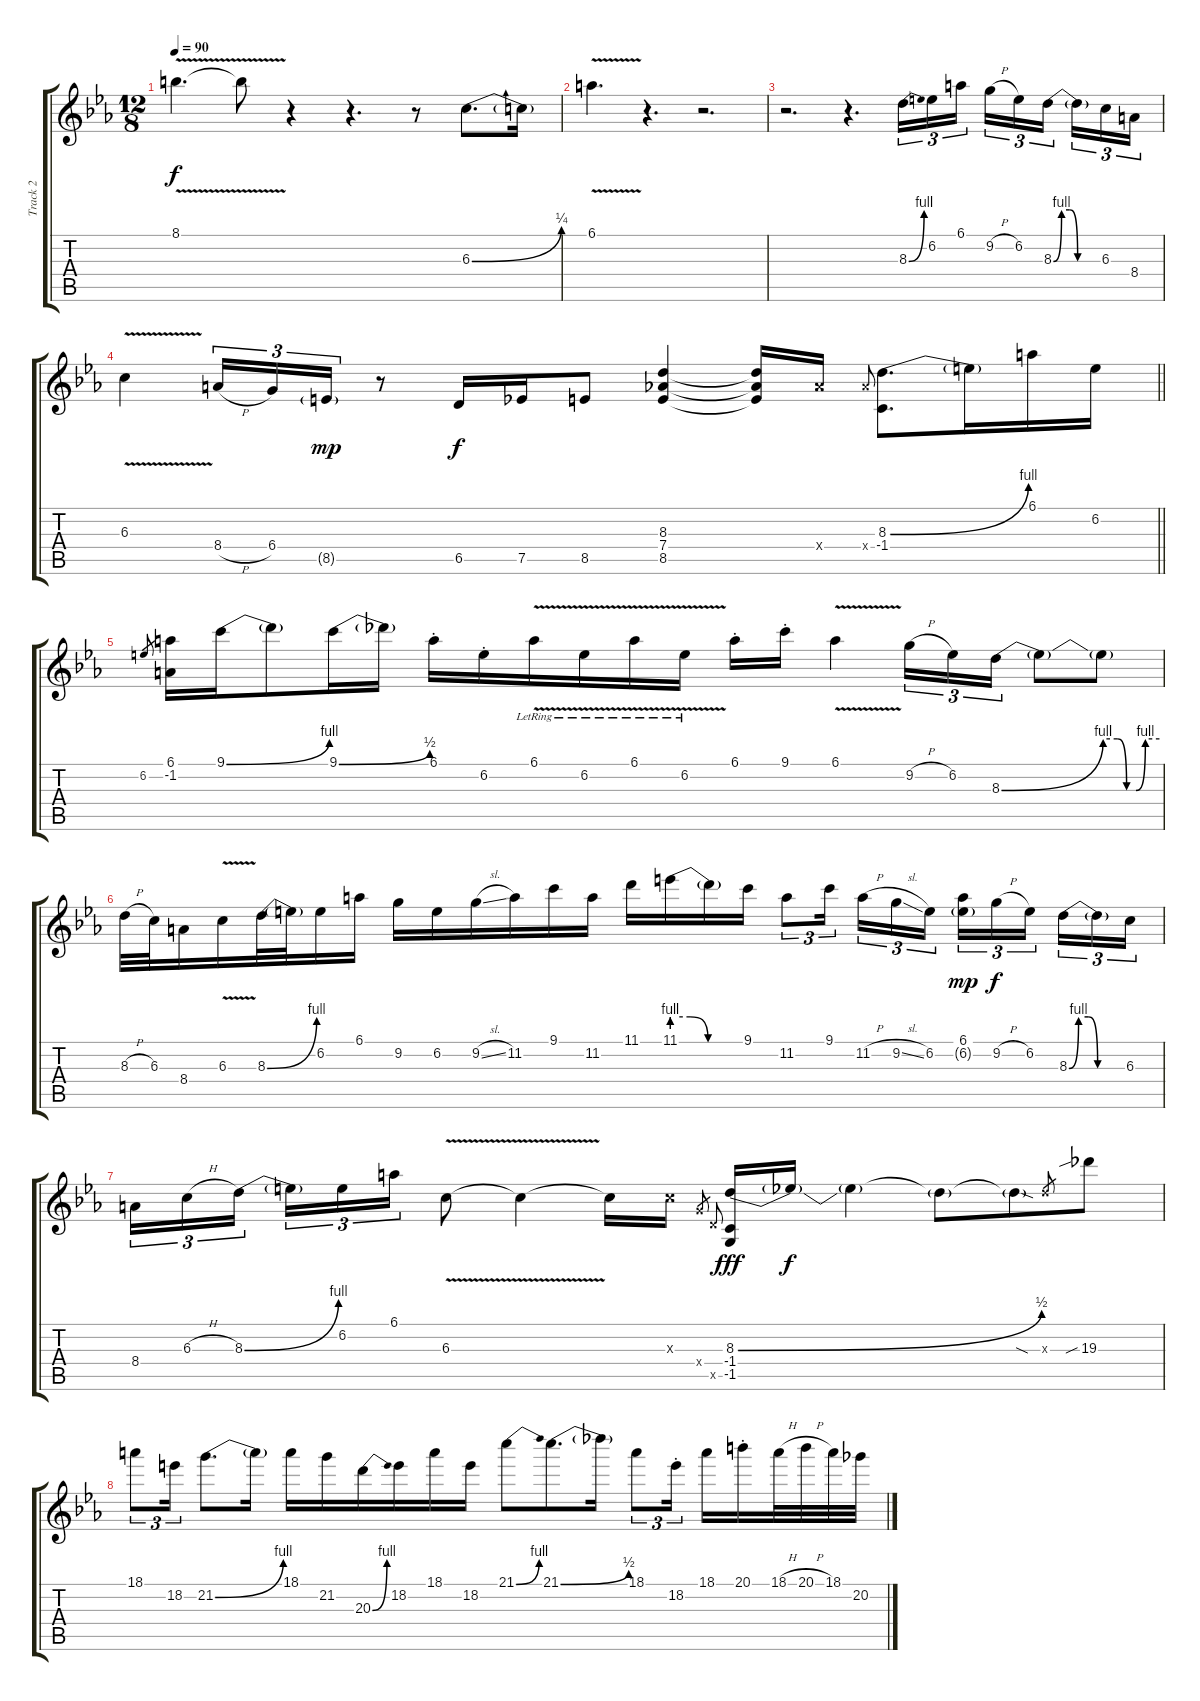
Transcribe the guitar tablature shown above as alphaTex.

\track ("Track 2" "Track 2") {instrument electricguitarjazz}
\staff {score tabs}
\tuning (Eb4 Bb3 Gb3 Db3 Ab2 Eb2) {hide}
\ts (12 8)
\tempo 90
\clef g2
\ks eb
8.1{v}.4{d dy f} 8.1{t}.8 r.4 r.4{d} r.8 6.3{be (bend 0 0 60 1)}.8{d} 6.3{t}.16 |
6.1{v}.4{d} r.4{d} r.2{d} |
r.2{d} r.4{d volume 13 instrument electricguitarjazz} 8.3{be (bend 0 0 60 4)}.16{tu (3 2)} 6.2.16{tu (3 2)} 6.1.16{tu (3 2) beam splitsecondary} 9.2{h}.16{tu (3 2)} 6.2.16{tu (3 2)} 8.3{be (custom 0 0 10 4 20 4 30 0 60 0)}.16{tu (3 2) beam splitsecondary} 8.3{t}.16{tu (3 2)} 6.3.16{tu (3 2)} 8.4.16{tu (3 2)} |
\barLineRight lightlight
6.3{v}.4 8.4{h}.16{tu (3 2)} 6.4.16{tu (3 2)} 8.5{g}.16{tu (3 2) dy mp} r.8 6.5.16{dy f} 7.5.16 8.5.8 (8.3 7.4 8.5).4 (8.3{t} 7.4{t} 8.5{t}).16 7.4{x}.16 7.4{x}.8{gr onbeat} (8.3{be (bend 0 0 60 4)} -1.4).8{d} 8.3{t}.16 6.1.16 6.2.16 |
6.2.8{gr} (6.1 -1.2).16 9.1{be (bend 0 0 60 4)}.16 9.1{t}.8 9.1{be (bend 0 0 60 2)}.16 9.1{t}.16 6.1{st}.16 6.2{st}.16 6.1{v lr}.16 6.2{v lr}.16 6.1{v lr}.16 6.2{v lr}.16 6.1{st}.16 9.1{st}.16 6.1{v}.4 9.2{h}.16{tu (3 2)} 6.2.16{tu (3 2)} 8.3{be (bend 0 0 60 4)}.16{tu (3 2)} 8.3{t}.8 8.3{be (custom 0 4 15 4 25 0 30 0 35 0 45 4 60 4) t}.8 |
8.3{h}.32 6.3.32 8.4.16 6.3{v}.16 8.3{be (bend 0 0 60 4)}.32 8.3{t}.32 6.2.16 6.1.16 9.2.16 6.2.16 9.2{sl}.16 11.2.16 9.1.16 11.2.16 11.1.16 11.1{be (custom 0 4 15 4 30 0 60 0)}.16 11.1{t}.16 9.1.16 11.2.8{tu (3 2)} 9.1.16{tu (3 2)} 11.2{h}.16{tu (3 2)} 9.2{sl}.16{tu (3 2)} 6.2.16{tu (3 2) beam splitsecondary} (6.1 6.2{g}).16{tu (3 2) dy mp} 9.2{h}.16{tu (3 2) dy f} 6.2.16{tu (3 2) beam splitsecondary} 8.3{be (custom 0 0 10 4 20 4 30 0 60 0)}.16{tu (3 2)} 8.3{t}.16{tu (3 2)} 6.3.16{tu (3 2)} |
8.4.16{tu (3 2)} 6.3{h}.16{tu (3 2)} 8.3{be (bend 0 0 60 4)}.16{tu (3 2) beam splitsecondary} 8.3{t}.16{tu (3 2)} 6.2.16{tu (3 2)} 6.1.16{tu (3 2)} 6.3{v}.8 6.3{t}.4 6.3{t}.16 6.3{x}.16 6.4{x}.16{gr} 6.5{x}.16{gr onbeat} (8.3{be (bend 0 0 60 2)} -1.4 -1.5).16{dy fff} 8.3{t}.16{dy f} 8.3{t}.4 8.3{t}.8 8.3{sod t}.8 8.3{x}.8{gr} 19.3{sib}.8 |
18.1.8{tu (3 2)} 18.2.16{tu (3 2)} 21.2{be (bend 0 0 60 4)}.8{d} 21.2{t}.16 18.1.16 21.2.16 20.3{be (bend 0 0 60 4)}.16 18.2.16 18.1.16 18.2.16 21.1{be (bend 0 0 60 4)}.8 21.1{be (bend 0 0 60 2)}.8{d} 21.1{t}.16 18.1.8{tu (3 2)} 18.2{st}.16{tu (3 2) beam splitsecondary} 18.1.16 20.1{st}.16 18.1{h}.32 20.1{h}.32 18.1.32 20.2.32
